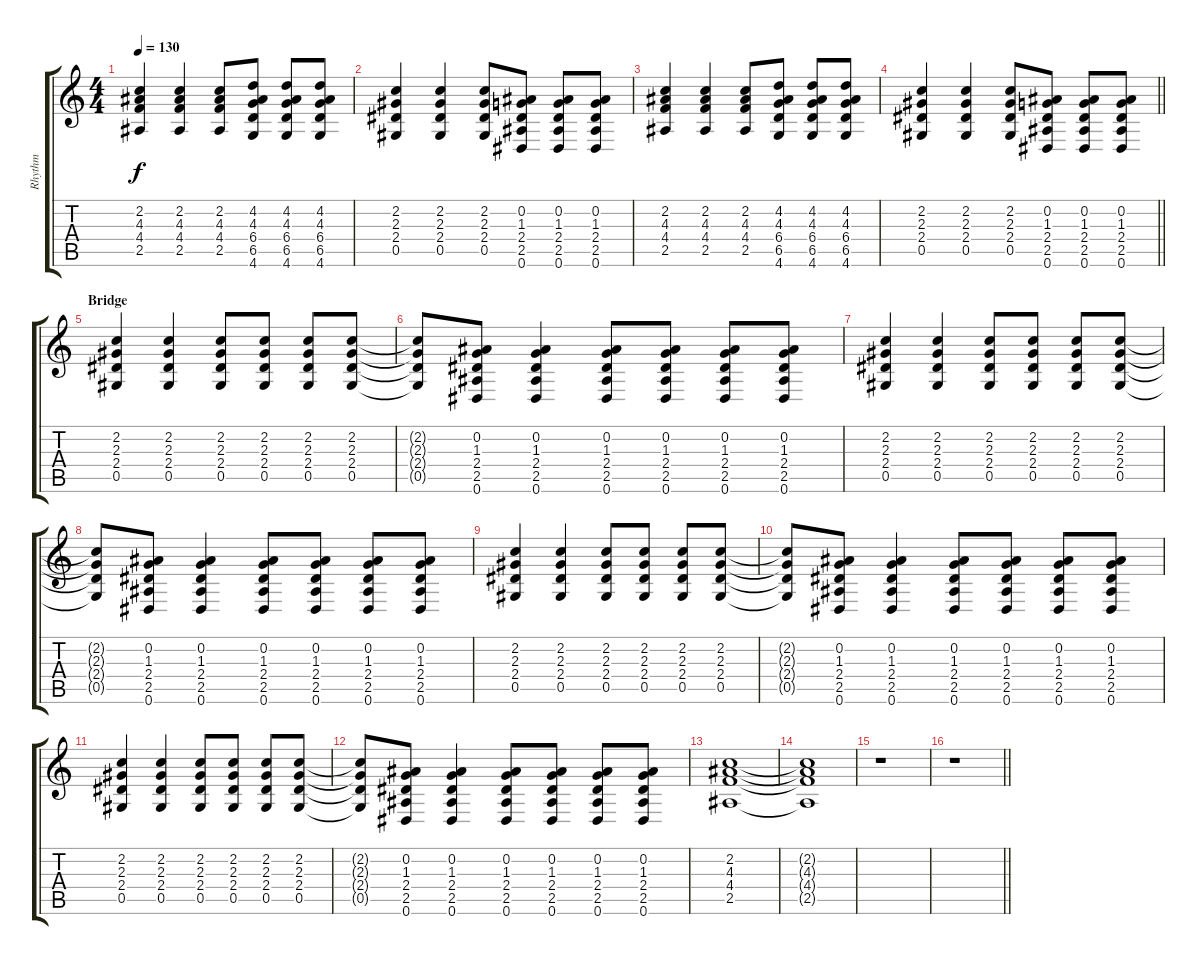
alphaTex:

\track ("Rhythm" "Rhythm") {instrument overdrivenguitar}
\staff {score tabs}
\tuning (Eb4 Bb3 Gb3 Db3 Ab2 Eb2) {hide}
\ts (4 4)
\tempo 130
\clef g2
\ks c
(2.2 4.3 4.4 2.5).4{dy f} (2.2 4.3 4.4 2.5).4 (2.2 4.3 4.4 2.5).8 (4.2 4.3 6.4 6.5 4.6).8 (4.2 4.3 6.4 6.5 4.6).8 (4.2 4.3 6.4 6.5 4.6).8 |
(2.2 2.3 2.4 0.5).4 (2.2 2.3 2.4 0.5).4 (2.2 2.3 2.4 0.5).8 (0.2 1.3 2.4 2.5 0.6).8 (0.2 1.3 2.4 2.5 0.6).8 (0.2 1.3 2.4 2.5 0.6).8 |
(2.2 4.3 4.4 2.5).4 (2.2 4.3 4.4 2.5).4 (2.2 4.3 4.4 2.5).8 (4.2 4.3 6.4 6.5 4.6).8 (4.2 4.3 6.4 6.5 4.6).8 (4.2 4.3 6.4 6.5 4.6).8 |
\barLineRight lightlight
(2.2 2.3 2.4 0.5).4 (2.2 2.3 2.4 0.5).4 (2.2 2.3 2.4 0.5).8 (0.2 1.3 2.4 2.5 0.6).8 (0.2 1.3 2.4 2.5 0.6).8 (0.2 1.3 2.4 2.5 0.6).8 |
\section ("" "Bridge")
(2.2 2.3 2.4 0.5).4 (2.2 2.3 2.4 0.5).4 (2.2 2.3 2.4 0.5).8 (2.2 2.3 2.4 0.5).8 (2.2 2.3 2.4 0.5).8 (2.2 2.3 2.4 0.5).8 |
(2.2{t} 2.3{t} 2.4{t} 0.5{t}).8 (0.2 1.3 2.4 2.5 0.6).8 (0.2 1.3 2.4 2.5 0.6).4 (0.2 1.3 2.4 2.5 0.6).8 (0.2 1.3 2.4 2.5 0.6).8 (0.2 1.3 2.4 2.5 0.6).8 (0.2 1.3 2.4 2.5 0.6).8 |
(2.2 2.3 2.4 0.5).4 (2.2 2.3 2.4 0.5).4 (2.2 2.3 2.4 0.5).8 (2.2 2.3 2.4 0.5).8 (2.2 2.3 2.4 0.5).8 (2.2 2.3 2.4 0.5).8 |
(2.2{t} 2.3{t} 2.4{t} 0.5{t}).8 (0.2 1.3 2.4 2.5 0.6).8 (0.2 1.3 2.4 2.5 0.6).4 (0.2 1.3 2.4 2.5 0.6).8 (0.2 1.3 2.4 2.5 0.6).8 (0.2 1.3 2.4 2.5 0.6).8 (0.2 1.3 2.4 2.5 0.6).8 |
(2.2 2.3 2.4 0.5).4 (2.2 2.3 2.4 0.5).4 (2.2 2.3 2.4 0.5).8 (2.2 2.3 2.4 0.5).8 (2.2 2.3 2.4 0.5).8 (2.2 2.3 2.4 0.5).8 |
(2.2{t} 2.3{t} 2.4{t} 0.5{t}).8 (0.2 1.3 2.4 2.5 0.6).8 (0.2 1.3 2.4 2.5 0.6).4 (0.2 1.3 2.4 2.5 0.6).8 (0.2 1.3 2.4 2.5 0.6).8 (0.2 1.3 2.4 2.5 0.6).8 (0.2 1.3 2.4 2.5 0.6).8 |
(2.2 2.3 2.4 0.5).4 (2.2 2.3 2.4 0.5).4 (2.2 2.3 2.4 0.5).8 (2.2 2.3 2.4 0.5).8 (2.2 2.3 2.4 0.5).8 (2.2 2.3 2.4 0.5).8 |
(2.2{t} 2.3{t} 2.4{t} 0.5{t}).8 (0.2 1.3 2.4 2.5 0.6).8 (0.2 1.3 2.4 2.5 0.6).4 (0.2 1.3 2.4 2.5 0.6).8 (0.2 1.3 2.4 2.5 0.6).8 (0.2 1.3 2.4 2.5 0.6).8 (0.2 1.3 2.4 2.5 0.6).8 |
(2.2 4.3 4.4 2.5).1 |
(2.2{t} 4.3{t} 4.4{t} 2.5{t}).1 |
r.1 |
\barLineRight lightlight
r.1
